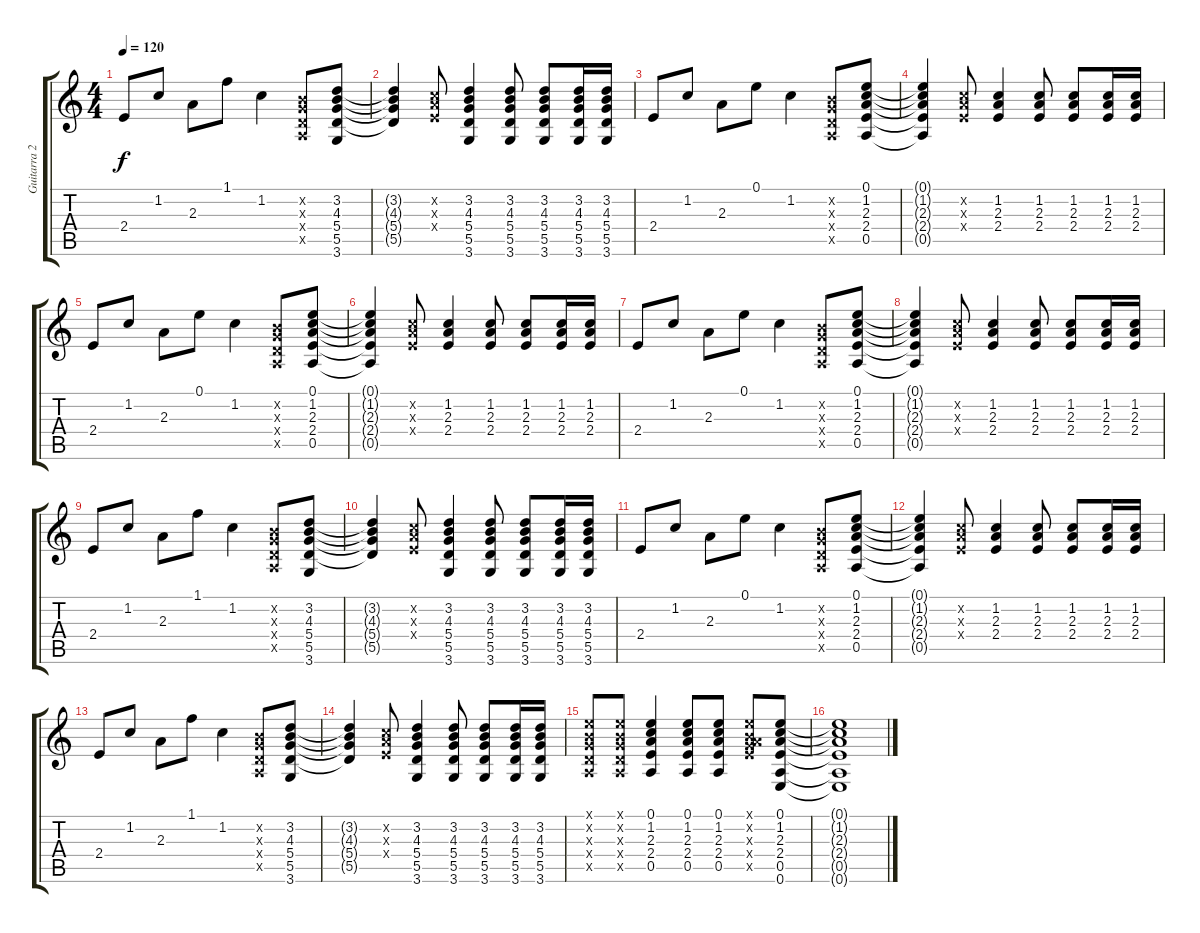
\track ("Guitarra 2" "Guitarra 2") {instrument acousticguitarsteel}
\staff {score tabs}
\tuning (E4 B3 G3 D3 A2 E2) {hide}
\ts (4 4)
\tempo 120
\clef g2
\ks c
2.4.8{dy f} 1.2.8 2.3.8 1.1.8 1.2.4 (0.2{x} 0.3{x} 0.4{x} 0.5{x}).8 (3.2 4.3 5.4 5.5 3.6).8 |
(3.2{t} 4.3{t} 5.4{t} 5.5{t}).4 (1.2{x} 2.3{x} 2.4{x}).8 (3.2 4.3 5.4 5.5 3.6).4 (3.2 4.3 5.4 5.5 3.6).8 (3.2 4.3 5.4 5.5 3.6).8 (3.2 4.3 5.4 5.5 3.6).16 (3.2 4.3 5.4 5.5 3.6).16 |
2.4.8 1.2.8 2.3.8 0.1.8 1.2.4 (0.2{x} 0.3{x} 0.4{x} 0.5{x}).8 (0.1 1.2 2.3 2.4 0.5).8 |
(0.1{t} 1.2{t} 2.3{t} 2.4{t} 0.5{t}).4 (1.2{x} 2.3{x} 2.4{x}).8 (1.2 2.3 2.4).4 (1.2 2.3 2.4).8 (1.2 2.3 2.4).8 (1.2 2.3 2.4).16 (1.2 2.3 2.4).16 |
2.4.8 1.2.8 2.3.8 0.1.8 1.2.4 (0.2{x} 0.3{x} 0.4{x} 0.5{x}).8 (0.1 1.2 2.3 2.4 0.5).8 |
(0.1{t} 1.2{t} 2.3{t} 2.4{t} 0.5{t}).4 (1.2{x} 2.3{x} 2.4{x}).8 (1.2 2.3 2.4).4 (1.2 2.3 2.4).8 (1.2 2.3 2.4).8 (1.2 2.3 2.4).16 (1.2 2.3 2.4).16 |
2.4.8 1.2.8 2.3.8 0.1.8 1.2.4 (0.2{x} 0.3{x} 0.4{x} 0.5{x}).8 (0.1 1.2 2.3 2.4 0.5).8 |
(0.1{t} 1.2{t} 2.3{t} 2.4{t} 0.5{t}).4 (1.2{x} 2.3{x} 2.4{x}).8 (1.2 2.3 2.4).4 (1.2 2.3 2.4).8 (1.2 2.3 2.4).8 (1.2 2.3 2.4).16 (1.2 2.3 2.4).16 |
2.4.8 1.2.8 2.3.8 1.1.8 1.2.4 (0.2{x} 0.3{x} 0.4{x} 0.5{x}).8 (3.2 4.3 5.4 5.5 3.6).8 |
(3.2{t} 4.3{t} 5.4{t} 5.5{t}).4 (1.2{x} 2.3{x} 2.4{x}).8 (3.2 4.3 5.4 5.5 3.6).4 (3.2 4.3 5.4 5.5 3.6).8 (3.2 4.3 5.4 5.5 3.6).8 (3.2 4.3 5.4 5.5 3.6).16 (3.2 4.3 5.4 5.5 3.6).16 |
2.4.8 1.2.8 2.3.8 0.1.8 1.2.4 (0.2{x} 0.3{x} 0.4{x} 0.5{x}).8 (0.1 1.2 2.3 2.4 0.5).8 |
(0.1{t} 1.2{t} 2.3{t} 2.4{t} 0.5{t}).4 (1.2{x} 2.3{x} 2.4{x}).8 (1.2 2.3 2.4).4 (1.2 2.3 2.4).8 (1.2 2.3 2.4).8 (1.2 2.3 2.4).16 (1.2 2.3 2.4).16 |
2.4.8 1.2.8 2.3.8 1.1.8 1.2.4 (0.2{x} 0.3{x} 0.4{x} 0.5{x}).8 (3.2 4.3 5.4 5.5 3.6).8 |
(3.2{t} 4.3{t} 5.4{t} 5.5{t}).4 (1.2{x} 2.3{x} 2.4{x}).8 (3.2 4.3 5.4 5.5 3.6).4 (3.2 4.3 5.4 5.5 3.6).8 (3.2 4.3 5.4 5.5 3.6).8 (3.2 4.3 5.4 5.5 3.6).16 (3.2 4.3 5.4 5.5 3.6).16 |
(0.1{x} 0.2{x} 0.3{x} 0.4{x} 0.5{x}).8 (0.1{x} 0.2{x} 0.3{x} 0.4{x} 0.5{x}).8 (0.1 1.2 2.3 2.4 0.5).4 (0.1 1.2 2.3 2.4 0.5).8 (0.1 1.2 2.3 2.4 0.5).8 (0.1{x} 0.2{x} 0.3{x} 7.4{x} 7.5{x}).8 (0.1 1.2 2.3 2.4 0.5 0.6).8 |
(0.1{t} 1.2{t} 2.3{t} 2.4{t} 0.5{t} 0.6{t}).1
